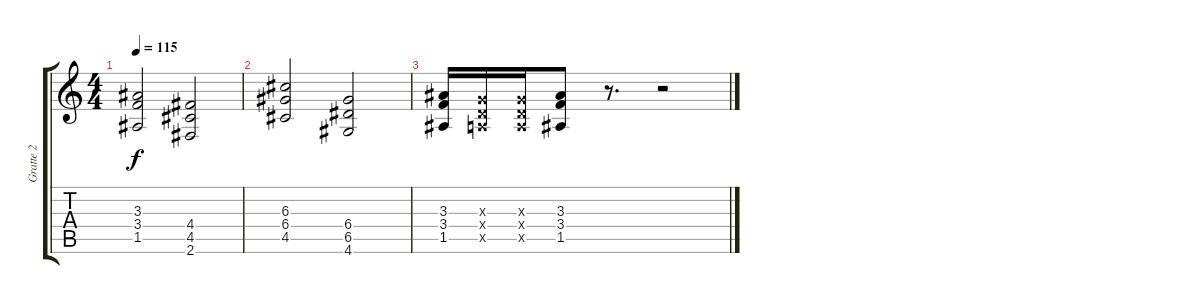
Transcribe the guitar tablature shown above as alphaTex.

\track ("Gratte 2" "Gratte 2") {instrument distortionguitar}
\staff {score tabs}
\tuning (E4 B3 G3 D3 A2 E2) {hide}
\ts (4 4)
\tempo 115
\clef g2
\ks c
(3.3 3.4 1.5).2{dy f} (4.4 4.5 2.6).2 |
(6.3 6.4 4.5).2 (6.4 6.5 4.6).2 |
(3.3 3.4 1.5).16 (0.3{x} 0.4{x} 0.5{x}).16 (0.3{x} 0.4{x} 0.5{x}).16 (3.3 3.4 1.5).8 r.8{d} r.2
